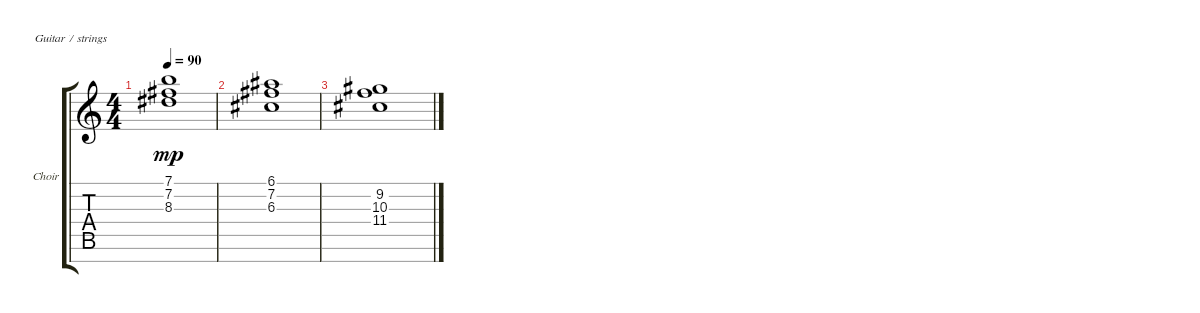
\defaultSystemsLayout 4
\bracketExtendMode groupsimilarinstruments
\firstSystemTrackNameOrientation horizontal
\otherSystemsTrackNameOrientation horizontal
\track ("Alto Choir" "Choir") {instrument electricguitarclean}
\staff {score tabs}
\tuning (E4 B3 G3 D3 A2 E2 B1)
\ts (4 4)
\tempo 90
\clef g2
\ks c
(8.3 7.2 7.1).1{dy mp} |
(6.1 7.2 6.3).1 |
(9.2 10.3 11.4).1
